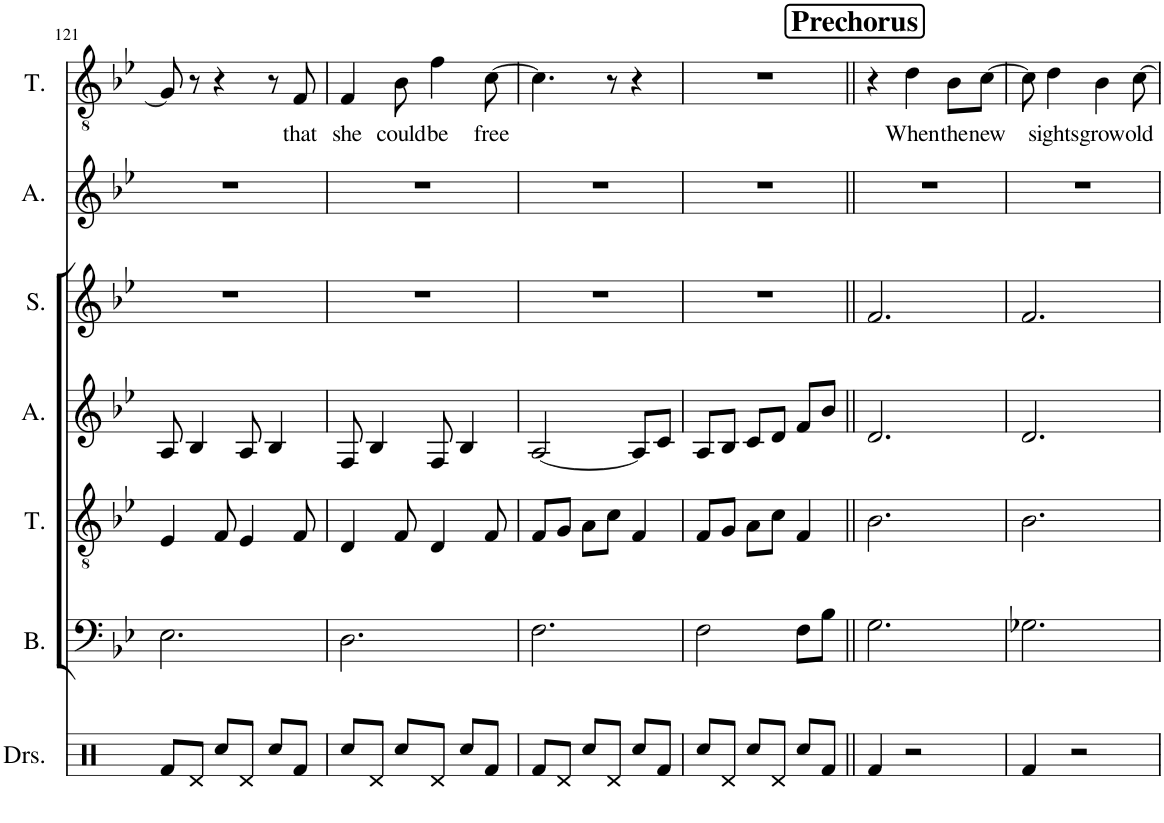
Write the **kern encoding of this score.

**kern	**kern	**kern	**kern	**kern	**kern	**kern	**text
*part7	*part6	*part5	*part4	*part3	*part2	*part1	*part1
*staff7	*staff6	*staff5	*staff4	*staff3	*staff2	*staff1	*staff1
*I"Drumset	*I"Bass	*I"Tenor	*I"Alto	*I"Soprano	*I"Alto	*I"Tenor	*
*I'Drs.	*I'B.	*I'T.	*I'A.	*I'S.	*I'A.	*I'T.	*
!!LO:PB:g=z
*clefX	*clefF4	*clefGv2	*clefG2	*clefG2	*clefG2	*clefGv2	*
*k[]	*k[b-e-]	*k[b-e-]	*k[b-e-]	*k[b-e-]	*k[b-e-]	*k[b-e-]	*
*M3/4	*M3/4	*M3/4	*M3/4	*M3/4	*M3/4	*M3/4	*
=121	=121	=121	=121	=121	=121	=121	=121
8Rf/L	2.E-\	4E-/	8A/	2.r	2.r	8G/]	.
8Rd/J	.	.	4B-/	.	.	8r	.
8Rcc/L	.	8F/	.	.	.	4r	.
8Rd/J	.	4E-/	8A/	.	.	.	.
8Rcc/L	.	.	4B-/	.	.	8r	.
!	!	!	!	!	!	!	!LO:LY:b
8Rf/J	.	8F/	.	.	.	8F/	that
=122	=122	=122	=122	=122	=122	=122	=122
!	!	!	!	!	!	!	!LO:LY:b
8Rcc/L	2.D\	4D/	8F/	2.r	2.r	4F/	she
8Rd/J	.	.	4B-/	.	.	.	.
!	!	!	!	!	!	!	!LO:LY:b
8Rcc/L	.	8F/	.	.	.	8B-\	could
!	!	!	!	!	!	!	!LO:LY:b
8Rd/J	.	4D/	8F/	.	.	4f\	be
8Rcc/L	.	.	4B-/	.	.	.	.
!	!	!	!	!	!	!	!LO:LY:b
8Rf/J	.	8F/	.	.	.	[8c\	free
=123	=123	=123	=123	=123	=123	=123	=123
8Rf/L	2.F\	8F/L	[2A/	2.r	2.r	4.c\]	.
8Rd/J	.	8G/J	.	.	.	.	.
8Rcc/L	.	8A\L	.	.	.	.	.
8Rd/J	.	8c\J	.	.	.	8r	.
8Rcc/L	.	4F/	8A/L]	.	.	4r	.
8Rf/J	.	.	8c/J	.	.	.	.
=124	=124	=124	=124	=124	=124	=124	=124
8Rcc/L	2F\	8F/L	8A/L	2.r	2.r	2.r	.
8Rd/J	.	8G/J	8B-/J	.	.	.	.
8Rcc/L	.	8A\L	8c/L	.	.	.	.
8Rd/J	.	8c\J	8d/J	.	.	.	.
8Rcc/L	8F\L	4F/	8f/L	.	.	.	.
8Rf/J	8B-\J	.	8b-/J	.	.	.	.
!!LO:REH:place=s1:a:B:cj:fs=14:t=Prechorus
=125||	=125||	=125||	=125||	=125||	=125||	=125||	=125||
4Rf/	2.G\	2.B-\	2.d/	2.f/	2.r	4r	.
!	!	!	!	!	!	!	!LO:LY:b
2r	.	.	.	.	.	4d\	When
!	!	!	!	!	!	!	!LO:LY:b
.	.	.	.	.	.	8B-\L	the
!	!	!	!	!	!	!	!LO:LY:b
.	.	.	.	.	.	[8c\J	new
=126	=126	=126	=126	=126	=126	=126	=126
4Rf/	2.G-X\	2.B-\	2.d/	2.f/	2.r	8c\]	.
!	!	!	!	!	!	!	!LO:LY:b
.	.	.	.	.	.	4d\	sights
2r	.	.	.	.	.	.	.
!	!	!	!	!	!	!	!LO:LY:b
.	.	.	.	.	.	4B-\	grow
!	!	!	!	!	!	!	!LO:LY:b
.	.	.	.	.	.	[8c\	old
=	=	=	=	=	=	=	=
*-	*-	*-	*-	*-	*-	*-	*-
